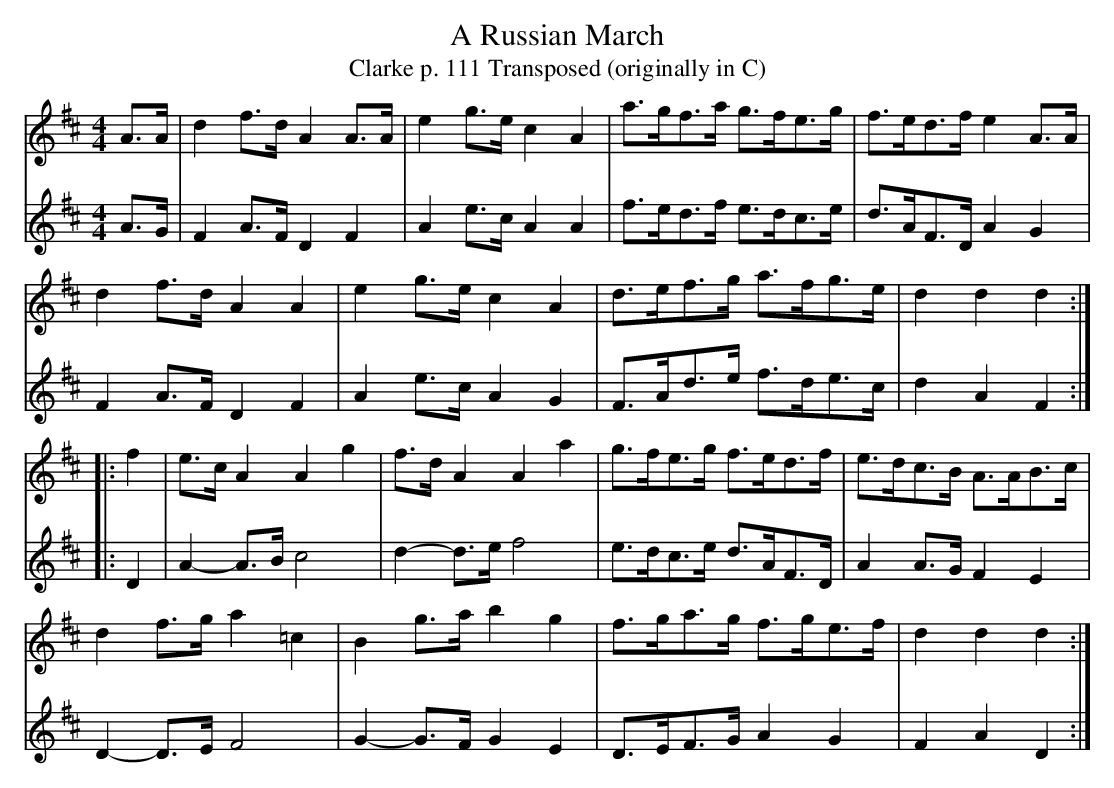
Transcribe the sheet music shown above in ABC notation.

X:1
T:A Russian March
T:Clarke p. 111 Transposed (originally in C)
M:4/4
L:1/8
K:Dmaj
V:1
V:2
V:1
A>A | d2 f>d A2A>A | e2g>e c2A2 | a>gf>a g>fe>g| f>ed>f e2A>A|
d2f>d A2A2 | e2g>e c2A2 | d>ef>g a>fg>e | d2 d2 d2 :|
|: f2 | e>c A2 A2 g2 | f>dA2A2a2| g>fe>g f>ed>f|e>dc>B A>AB>c|
d2f>ga2=c2 | B2 g>ab2g2| f>ga>g f>ge>f | d2d2d2:|
V:2
A>G | F2A>F D2F2 | A2e>cA2A2| f>ed>f e>dc>e|d>AF>D A2G2 |
F2A>FD2F2 |A2e>cA2G2 | F>Ad>e f>de>c | d2A2F2 ::
D2 | A2-A>Bc4 |d2-d>ef4 |e>dc>e d>AF>D |A2A>GF2E2 |
D2-D>E F4 |G2-G>FG2E2 | D>EF>GA2G2 |F2A2D2 :|
